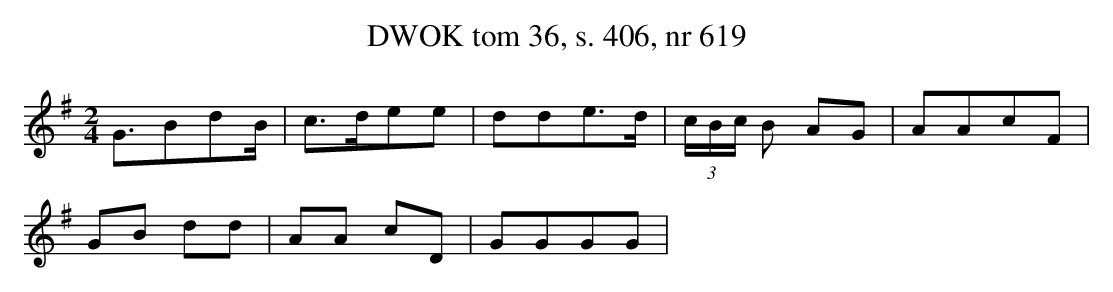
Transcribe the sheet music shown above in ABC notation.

X:1
T:DWOK tom 36, s. 406, nr 619
L:1/8
M:2/4
K:G
G3/BdB/|c3/d/ee|dde3/d/|(3c/B/c/ B AG|AAcF|
GB dd|AA cD|GGGG|
